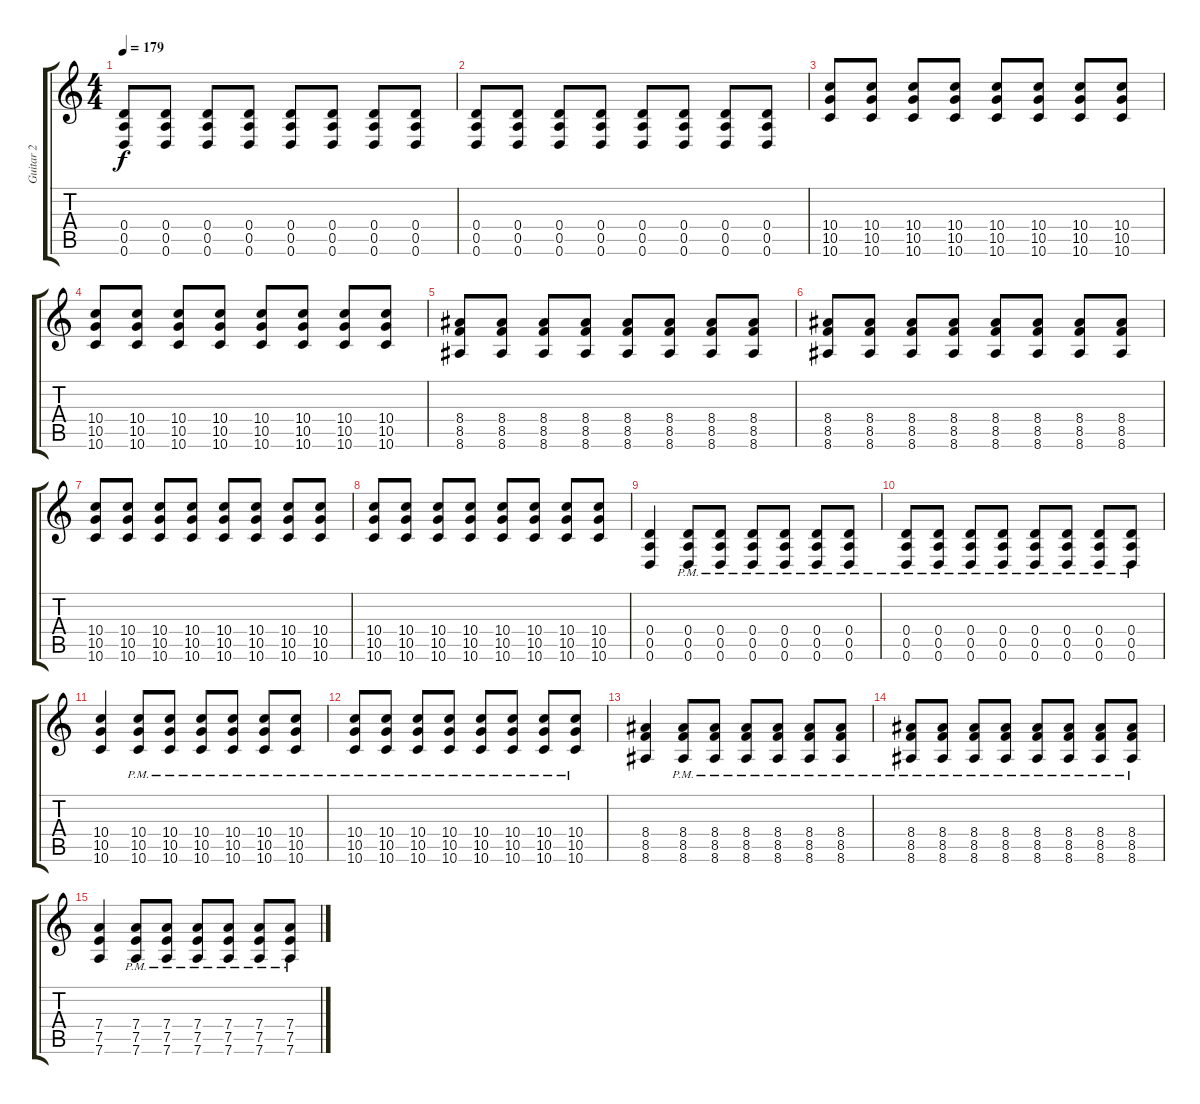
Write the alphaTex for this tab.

\track ("Guitar 2" "Guitar 2") {instrument distortionguitar}
\staff {score tabs}
\tuning (E4 B3 G3 D3 A2 D2) {hide}
\ts (4 4)
\tempo 179
\clef g2
\ks c
(0.4 0.5 0.6).8{dy f} (0.4 0.5 0.6).8 (0.4 0.5 0.6).8 (0.4 0.5 0.6).8 (0.4 0.5 0.6).8 (0.4 0.5 0.6).8 (0.4 0.5 0.6).8 (0.4 0.5 0.6).8 |
(0.4 0.5 0.6).8 (0.4 0.5 0.6).8 (0.4 0.5 0.6).8 (0.4 0.5 0.6).8 (0.4 0.5 0.6).8 (0.4 0.5 0.6).8 (0.4 0.5 0.6).8 (0.4 0.5 0.6).8 |
(10.4 10.5 10.6).8 (10.4 10.5 10.6).8 (10.4 10.5 10.6).8 (10.4 10.5 10.6).8 (10.4 10.5 10.6).8 (10.4 10.5 10.6).8 (10.4 10.5 10.6).8 (10.4 10.5 10.6).8 |
(10.4 10.5 10.6).8 (10.4 10.5 10.6).8 (10.4 10.5 10.6).8 (10.4 10.5 10.6).8 (10.4 10.5 10.6).8 (10.4 10.5 10.6).8 (10.4 10.5 10.6).8 (10.4 10.5 10.6).8 |
(8.4 8.5 8.6).8 (8.4 8.5 8.6).8 (8.4 8.5 8.6).8 (8.4 8.5 8.6).8 (8.4 8.5 8.6).8 (8.4 8.5 8.6).8 (8.4 8.5 8.6).8 (8.4 8.5 8.6).8 |
(8.4 8.5 8.6).8 (8.4 8.5 8.6).8 (8.4 8.5 8.6).8 (8.4 8.5 8.6).8 (8.4 8.5 8.6).8 (8.4 8.5 8.6).8 (8.4 8.5 8.6).8 (8.4 8.5 8.6).8 |
(10.4 10.5 10.6).8 (10.4 10.5 10.6).8 (10.4 10.5 10.6).8 (10.4 10.5 10.6).8 (10.4 10.5 10.6).8 (10.4 10.5 10.6).8 (10.4 10.5 10.6).8 (10.4 10.5 10.6).8 |
(10.4 10.5 10.6).8 (10.4 10.5 10.6).8 (10.4 10.5 10.6).8 (10.4 10.5 10.6).8 (10.4 10.5 10.6).8 (10.4 10.5 10.6).8 (10.4 10.5 10.6).8 (10.4 10.5 10.6).8 |
(0.4 0.5 0.6).4 (0.4{pm} 0.5{pm} 0.6{pm}).8 (0.4{pm} 0.5{pm} 0.6{pm}).8 (0.4{pm} 0.5{pm} 0.6{pm}).8 (0.4{pm} 0.5{pm} 0.6{pm}).8 (0.4{pm} 0.5{pm} 0.6{pm}).8 (0.4{pm} 0.5{pm} 0.6{pm}).8 |
(0.4{pm} 0.5{pm} 0.6{pm}).8 (0.4{pm} 0.5{pm} 0.6{pm}).8 (0.4{pm} 0.5{pm} 0.6{pm}).8 (0.4{pm} 0.5{pm} 0.6{pm}).8 (0.4{pm} 0.5{pm} 0.6{pm}).8 (0.4{pm} 0.5{pm} 0.6{pm}).8 (0.4{pm} 0.5{pm} 0.6{pm}).8 (0.4{pm} 0.5{pm} 0.6{pm}).8 |
(10.4 10.5 10.6).4 (10.4{pm} 10.5{pm} 10.6{pm}).8 (10.4{pm} 10.5{pm} 10.6{pm}).8 (10.4{pm} 10.5{pm} 10.6{pm}).8 (10.4{pm} 10.5{pm} 10.6{pm}).8 (10.4{pm} 10.5{pm} 10.6{pm}).8 (10.4{pm} 10.5{pm} 10.6{pm}).8 |
(10.4{pm} 10.5{pm} 10.6{pm}).8 (10.4{pm} 10.5{pm} 10.6{pm}).8 (10.4{pm} 10.5{pm} 10.6{pm}).8 (10.4{pm} 10.5{pm} 10.6{pm}).8 (10.4{pm} 10.5{pm} 10.6{pm}).8 (10.4{pm} 10.5{pm} 10.6{pm}).8 (10.4{pm} 10.5{pm} 10.6{pm}).8 (10.4{pm} 10.5{pm} 10.6{pm}).8 |
(8.4 8.5 8.6).4 (8.4{pm} 8.5{pm} 8.6{pm}).8 (8.4{pm} 8.5{pm} 8.6{pm}).8 (8.4{pm} 8.5{pm} 8.6{pm}).8 (8.4{pm} 8.5{pm} 8.6{pm}).8 (8.4{pm} 8.5{pm} 8.6{pm}).8 (8.4{pm} 8.5{pm} 8.6{pm}).8 |
(8.4{pm} 8.5{pm} 8.6{pm}).8 (8.4{pm} 8.5{pm} 8.6{pm}).8 (8.4{pm} 8.5{pm} 8.6{pm}).8 (8.4{pm} 8.5{pm} 8.6{pm}).8 (8.4{pm} 8.5{pm} 8.6{pm}).8 (8.4{pm} 8.5{pm} 8.6{pm}).8 (8.4{pm} 8.5{pm} 8.6{pm}).8 (8.4{pm} 8.5{pm} 8.6{pm}).8 |
(7.4 7.5 7.6).4 (7.4{pm} 7.5{pm} 7.6{pm}).8 (7.4{pm} 7.5{pm} 7.6{pm}).8 (7.4{pm} 7.5{pm} 7.6{pm}).8 (7.4{pm} 7.5{pm} 7.6{pm}).8 (7.4{pm} 7.5{pm} 7.6{pm}).8 (7.4{pm} 7.5{pm} 7.6{pm}).8
